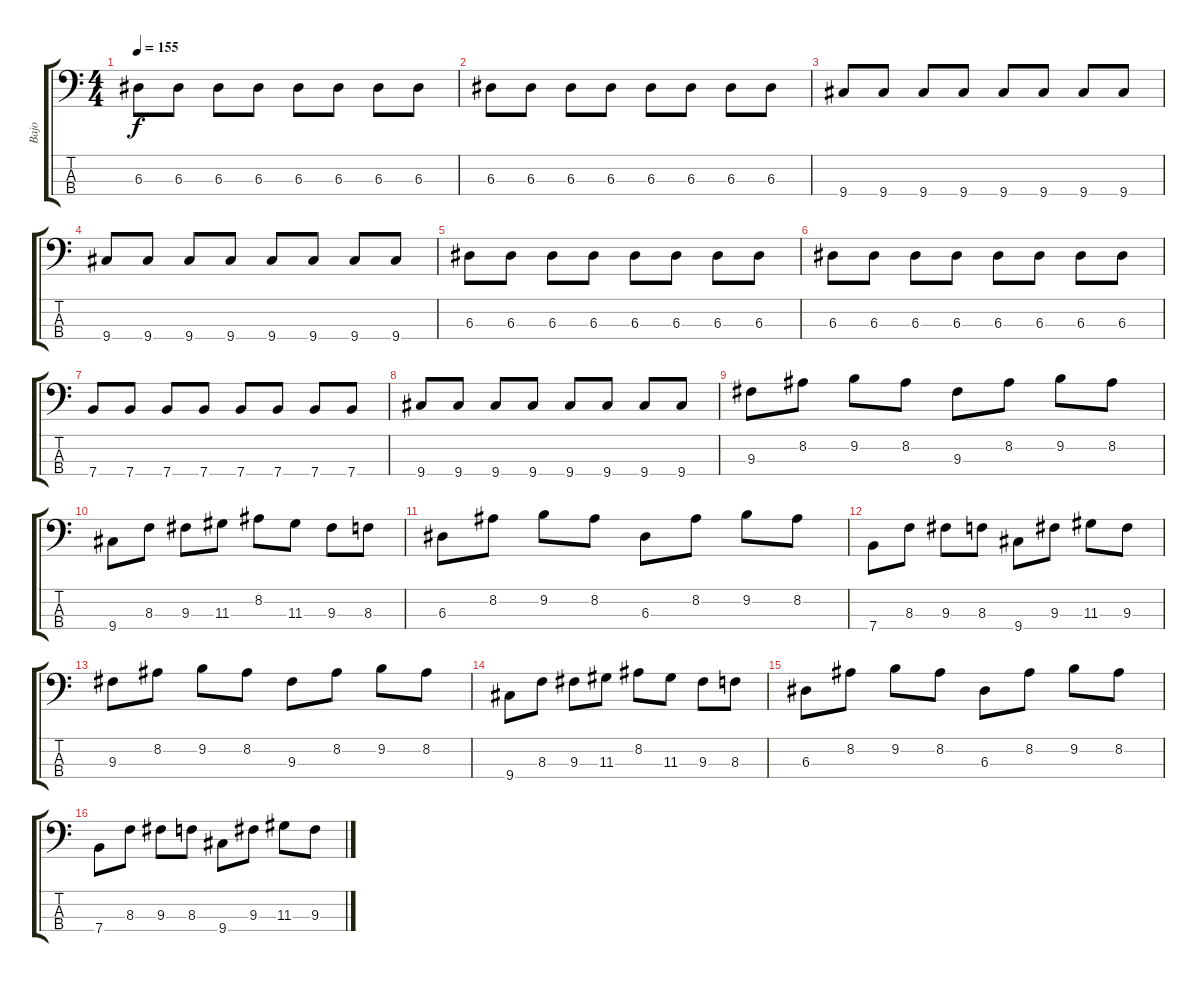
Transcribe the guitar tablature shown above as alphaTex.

\track ("Bajo" "Bajo") {instrument electricbasspick}
\staff {score tabs}
\tuning (G2 D2 A1 E1) {hide}
\ts (4 4)
\tempo 155
\clef f4
\ks c
6.3.8{dy f} 6.3.8 6.3.8 6.3.8 6.3.8 6.3.8 6.3.8 6.3.8 |
6.3.8 6.3.8 6.3.8 6.3.8 6.3.8 6.3.8 6.3.8 6.3.8 |
9.4.8 9.4.8 9.4.8 9.4.8 9.4.8 9.4.8 9.4.8 9.4.8 |
9.4.8 9.4.8 9.4.8 9.4.8 9.4.8 9.4.8 9.4.8 9.4.8 |
6.3.8 6.3.8 6.3.8 6.3.8 6.3.8 6.3.8 6.3.8 6.3.8 |
6.3.8 6.3.8 6.3.8 6.3.8 6.3.8 6.3.8 6.3.8 6.3.8 |
7.4.8 7.4.8 7.4.8 7.4.8 7.4.8 7.4.8 7.4.8 7.4.8 |
9.4.8 9.4.8 9.4.8 9.4.8 9.4.8 9.4.8 9.4.8 9.4.8 |
9.3.8 8.2.8 9.2.8 8.2.8 9.3.8 8.2.8 9.2.8 8.2.8 |
9.4.8 8.3.8 9.3.8 11.3.8 8.2.8 11.3.8 9.3.8 8.3.8 |
6.3.8 8.2.8 9.2.8 8.2.8 6.3.8 8.2.8 9.2.8 8.2.8 |
7.4.8 8.3.8 9.3.8 8.3.8 9.4.8 9.3.8 11.3.8 9.3.8 |
9.3.8 8.2.8 9.2.8 8.2.8 9.3.8 8.2.8 9.2.8 8.2.8 |
9.4.8 8.3.8 9.3.8 11.3.8 8.2.8 11.3.8 9.3.8 8.3.8 |
6.3.8 8.2.8 9.2.8 8.2.8 6.3.8 8.2.8 9.2.8 8.2.8 |
7.4.8 8.3.8 9.3.8 8.3.8 9.4.8 9.3.8 11.3.8 9.3.8
